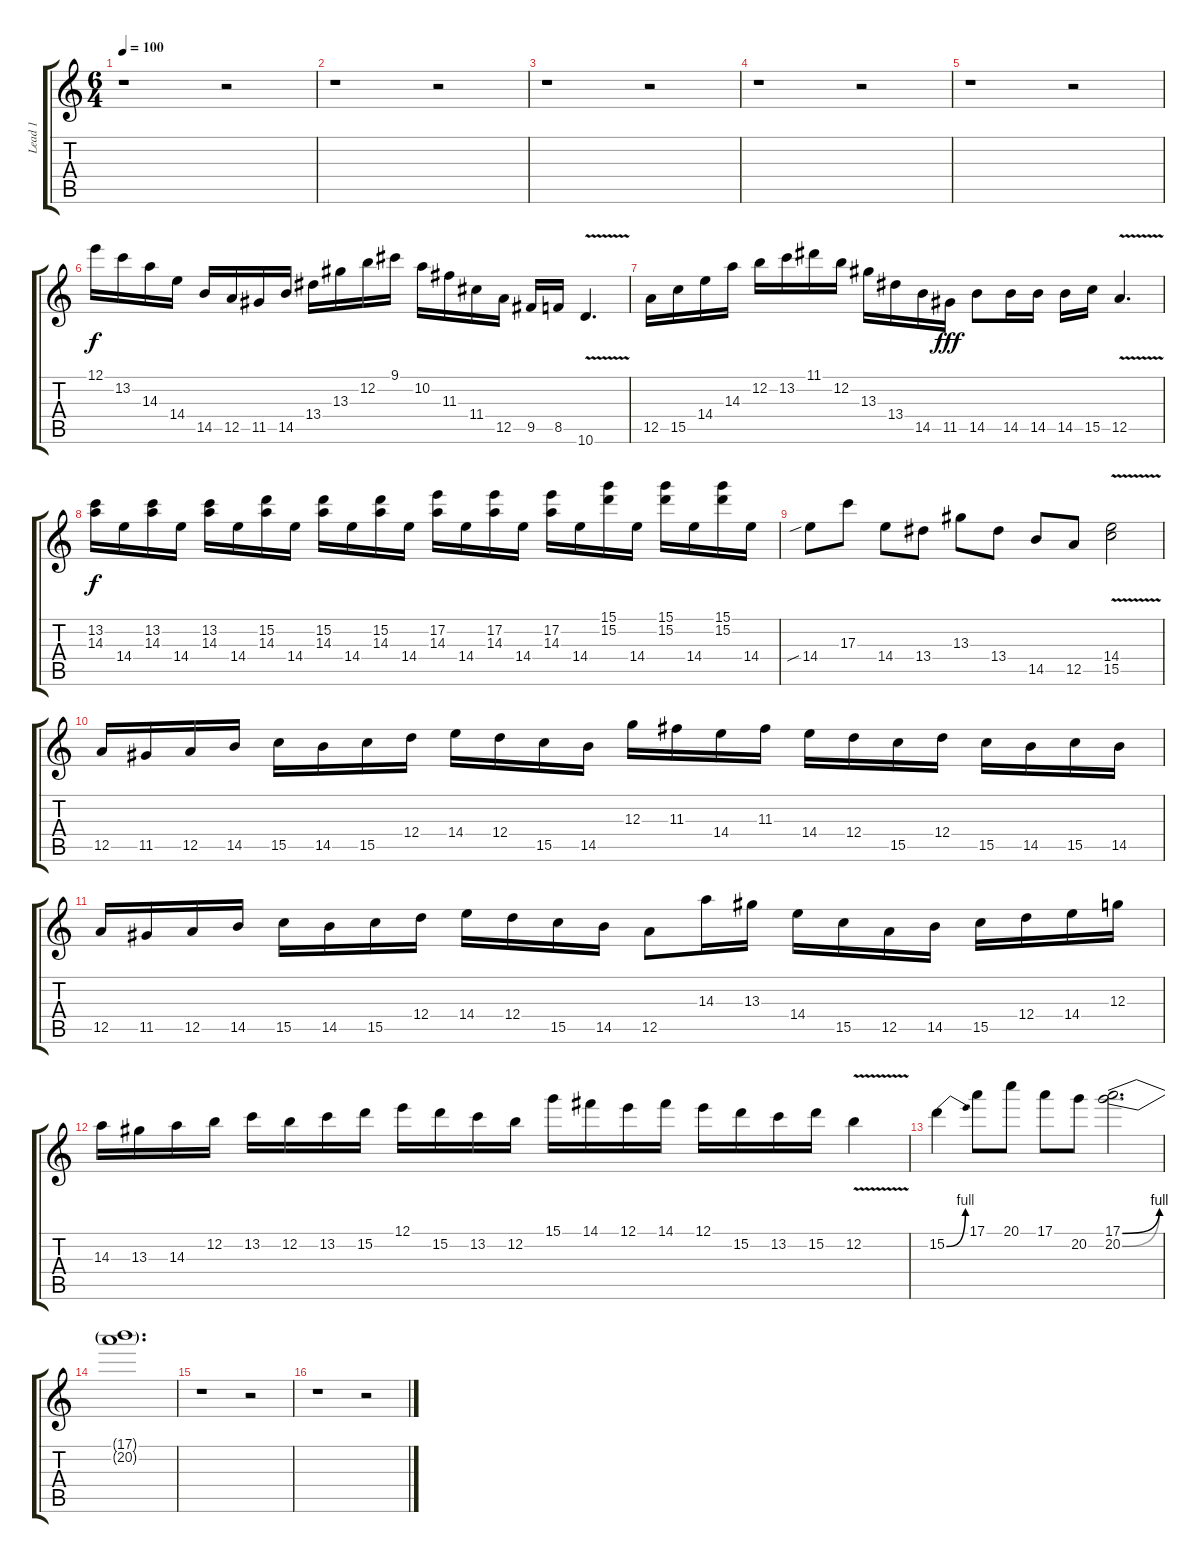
\track ("Lead 1" "Lead 1") {instrument distortionguitar}
\staff {score tabs}
\tuning (E4 B3 G3 D3 A2 E2) {hide}
\ts (6 4)
\tempo 100
\clef g2
\ks c
r.1{dy f} r.2 |
r.1 r.2 |
r.1 r.2 |
r.1 r.2 |
r.1 r.2 |
12.1.16 13.2.16 14.3.16 14.4.16 14.5.16 12.5.16 11.5.16 14.5.16 13.4.16 13.3.16 12.2.16 9.1.16 10.2.16 11.3.16 11.4.16 12.5.16 9.5.16 8.5.16 10.6{v}.4{d} |
12.5.16 15.5.16 14.4.16 14.3.16 12.2.16 13.2.16 11.1.16 12.2.16 13.3.16 13.4.16 14.5.16 11.5.16{dy fff} 14.5.8 14.5.16 14.5.16 14.5.16 15.5.16 12.5{v}.4{d} |
(13.2 14.3).16{dy f} 14.4.16 (13.2 14.3).16 14.4.16 (13.2 14.3).16 14.4.16 (15.2 14.3).16 14.4.16 (15.2 14.3).16 14.4.16 (15.2 14.3).16 14.4.16 (17.2 14.3).16 14.4.16 (17.2 14.3).16 14.4.16 (17.2 14.3).16 14.4.16 (15.1 15.2).16 14.4.16 (15.1 15.2).16 14.4.16 (15.1 15.2).16 14.4.16 |
14.4{sib}.8 17.3.8 14.4.8 13.4.8 13.3.8 13.4.8 14.5.8 12.5.8 (14.4{v} 15.5{v}).2 |
12.5.16 11.5.16 12.5.16 14.5.16 15.5.16 14.5.16 15.5.16 12.4.16 14.4.16 12.4.16 15.5.16 14.5.16 12.3.16 11.3.16 14.4.16 11.3.16 14.4.16 12.4.16 15.5.16 12.4.16 15.5.16 14.5.16 15.5.16 14.5.16 |
12.5.16 11.5.16 12.5.16 14.5.16 15.5.16 14.5.16 15.5.16 12.4.16 14.4.16 12.4.16 15.5.16 14.5.16 12.5.8 14.3.16 13.3.16 14.4.16 15.5.16 12.5.16 14.5.16 15.5.16 12.4.16 14.4.16 12.3.16 |
14.3.16 13.3.16 14.3.16 12.2.16 13.2.16 12.2.16 13.2.16 15.2.16 12.1.16 15.2.16 13.2.16 12.2.16 15.1.16 14.1.16 12.1.16 14.1.16 12.1.16 15.2.16 13.2.16 15.2.16 12.2{v}.4 |
15.2{be (bend 0 0 60 4)}.4 17.1.8 20.1.8 17.1.8 20.2.8 (17.1{be (bend 0 0 60 4)} 20.2{be (bend 0 0 60 4)}).2{d} |
(17.1{t} 20.2{t}).1{d} |
r.1 r.2 |
r.1 r.2
